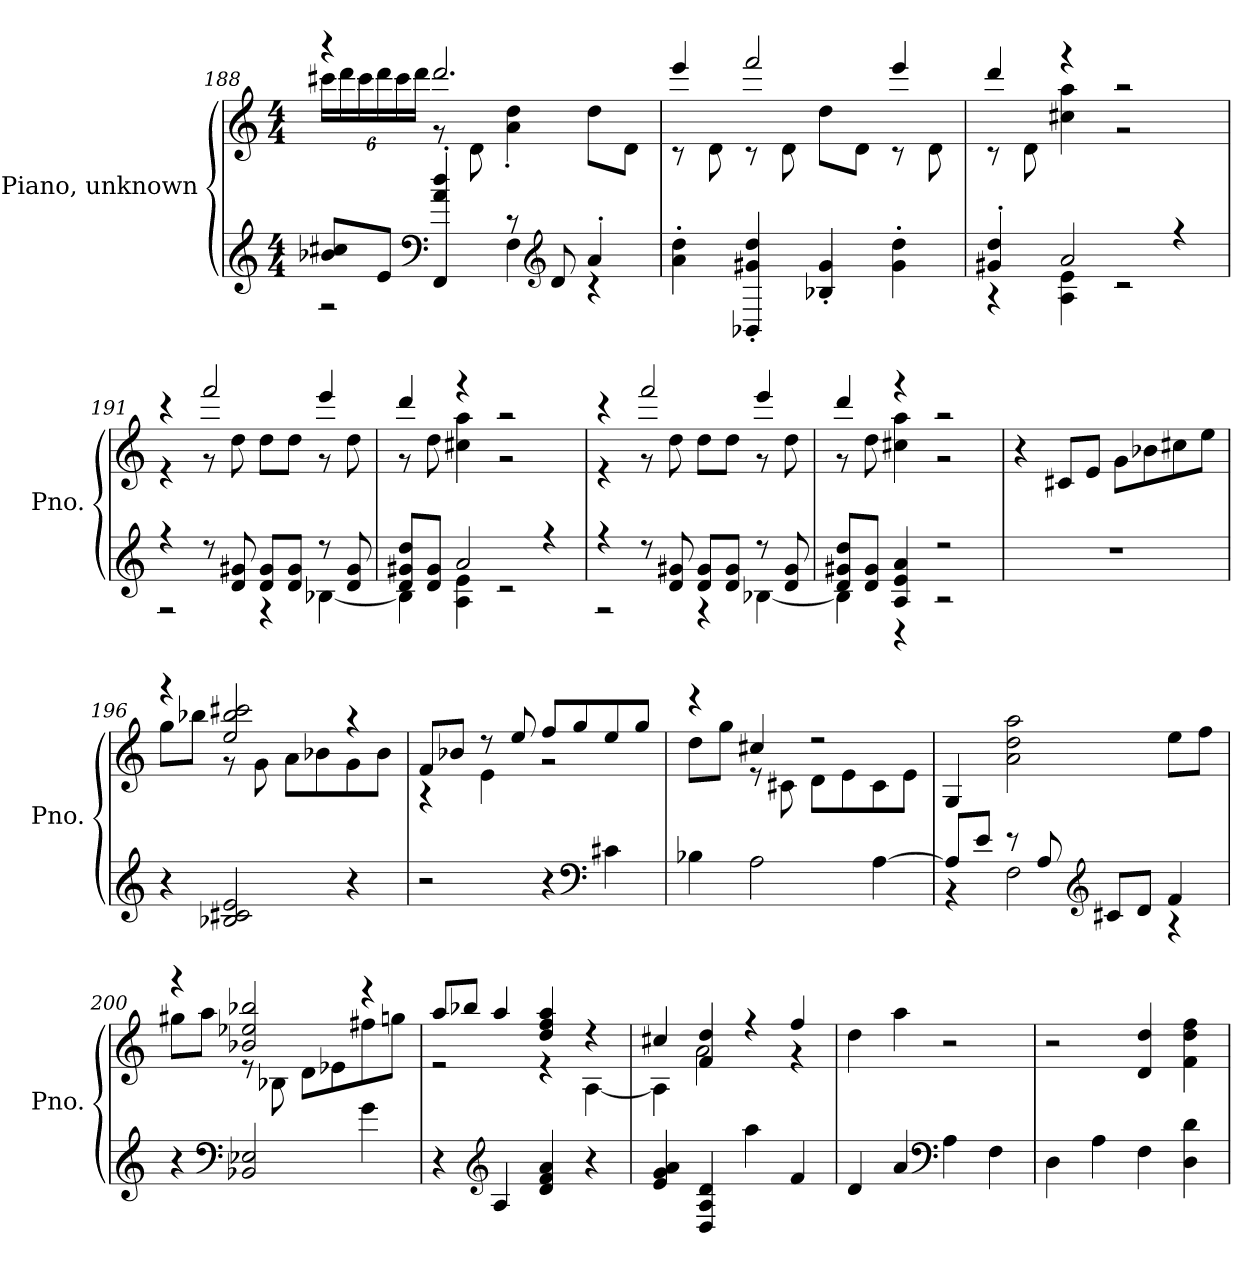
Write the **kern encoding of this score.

**kern	**kern
*part1	*part1
*staff2	*staff1
*I"Piano, unknown	*
*I'Pno.	*
!!LO:LB:g=z
*clefG2	*clefG2
*k[]	*k[]
*M4/4	*M4/4
=188	=188
*^	*^
*	*	*	*Xbrackettup
8b-X/ 8cc#X/L	2r	4r	24ccc#X\LL
.	.	.	24ddd\
.	.	.	24ccc#\
8e/J	.	.	24ddd\
.	.	.	24ccc#\
.	.	.	24ddd\JJ
*clefF4	*	*	*
4FF/' 4a/' 4dd/'	.	2.ddd/	8r
.	.	.	8d\
8r	4F\	.	4a\' 4dd\'
*clefG2	*	*	*
8d/	.	.	.
4a'/	4r	.	8dd\L
.	.	.	8d\J
*v	*v	*	*
=189	=189	=189
4a\' 4dd\'	4eee/	8r
.	.	8d\
4BB-X/' 4g#X/' 4dd/'	2fff/	8r
.	.	8d\
4B-X/' 4g#/'	.	8dd\L
.	.	8d\J
4g#\' 4dd\'	4eee/	8r
.	.	8d\
=190	=190	=190
*^	*	*
4g#X/' 4dd/'	4r	4ddd/	8r
.	.	.	8d\
2a/	4A\ 4e\	4r	4cc#X\ 4aa\
.	2r	2r	2r
4r	.	.	.
=191	=191	=191	=191
4r	2r	4r	4r
8r	.	2fff/	8r
8d/ 8g#X/	.	.	8dd\
8d/ 8g#/L	4r	.	8dd\L
8d/ 8g#/J	.	.	8dd\J
8r	[4B-X\	4eee/	8r
8d/ 8g#/	.	.	8dd\
!!LO:LB:g=z	!!
=192	=192	=192	=192
8d/ 8g#X/ 8dd/L	4B-\]	4ddd/	8r
8d/ 8g#/J	.	.	8dd\
2a/	4A\ 4e\	4r	4cc#X\ 4aa\
.	2r	2r	2r
4r	.	.	.
=193	=193	=193	=193
4r	2r	4r	4r
8r	.	2fff/	8r
8d/ 8g#X/	.	.	8dd\
8d/ 8g#/L	4r	.	8dd\L
8d/ 8g#/J	.	.	8dd\J
8r	[4B-X\	4eee/	8r
8d/ 8g#/	.	.	8dd\
=194	=194	=194	=194
8d/ 8g#X/ 8dd/L	4B-\]	4ddd/	8r
8d/ 8g#/J	.	.	8dd\
4A/ 4e/ 4a/	4r	4r	4cc#X\ 4aa\
2r	2r	2r	2r
*v	*v	*	*
*	*v	*v
=195	=195
1r	4r
.	8c#X/L
.	8e/J
.	8g\L
.	8b-X\
.	8cc#X\
.	8ee\J
=196	=196
*	*^
4r	4r	8gg\L
.	.	8bb-X\J
2B-X/ 2c#X/ 2e/	2ee/ 2bb-/ 2ccc#X/	8r
.	.	8g\
.	.	8a\L
.	.	8b-X\
4r	4r	8g\
.	.	8b-\J
!!LO:LB:g=z	!!
=197	=197	=197
2r	8f/L	4r
.	8b-X/J	.
.	8r	4e\
.	8ee/	.
4r	8ff/L	2r
.	8gg/	.
*clefF4	*	*
4c#X\	8ee/	.
.	8gg/J	.
=198	=198	=198
4B-X\	4r	8dd\L
.	.	8gg\J
2A\	4cc#X/	8r
.	.	8c#X\
.	2r	8d\L
.	.	8e\
[4A\	.	8c#\
.	.	8e\J
*	*v	*v
=199	=199
*^	*
8A/L]	4r	4G/
8e/J	.	.
8r	2F\	2a\ 2dd\ 2aa\
8A/	.	.
*clefG2	*	*
8c#X/L	.	.
8d/J	.	.
4f/	4r	8ee\L
.	.	8ff\J
*v	*v	*
!!LO:LB:g=z
=200	=200
*	*^
4r	4r	8gg#X\L
.	.	8aa\J
*clefF4	*	*
2BB-X/ 2E-X/	2b-X/ 2ee-X/ 2bb-X/	8r
.	.	8B-X\
.	.	8d\L
.	.	8e-X\
4g\	4r	8ff#X\
.	.	8ggn\J
=201	=201	=201
4r	8aa/L	2r
.	8bb-X/J	.
*clefG2	*	*
4A/	4aa/	.
4d/ 4f/ 4a/	4dd/ 4ff/ 4aa/	4r
4r	4r	[4A\
=202	=202	=202
4e/ 4g/ 4a/	4cc#X/	4A\]
4D/ 4A/ 4d/	4f/ 4dd/	2a\
4aa\	4r	.
4f/	4ff/	4r
*	*v	*v
=203	=203
4d/	4dd\
4a/	4aa\
*clefF4	*
4A\	2r
4F\	.
=204	=204
4D\	2r
4A\	.
4F\	4d/ 4dd/
4D\ 4d\	4f\ 4dd\ 4ff\
=	=
*-	*-
